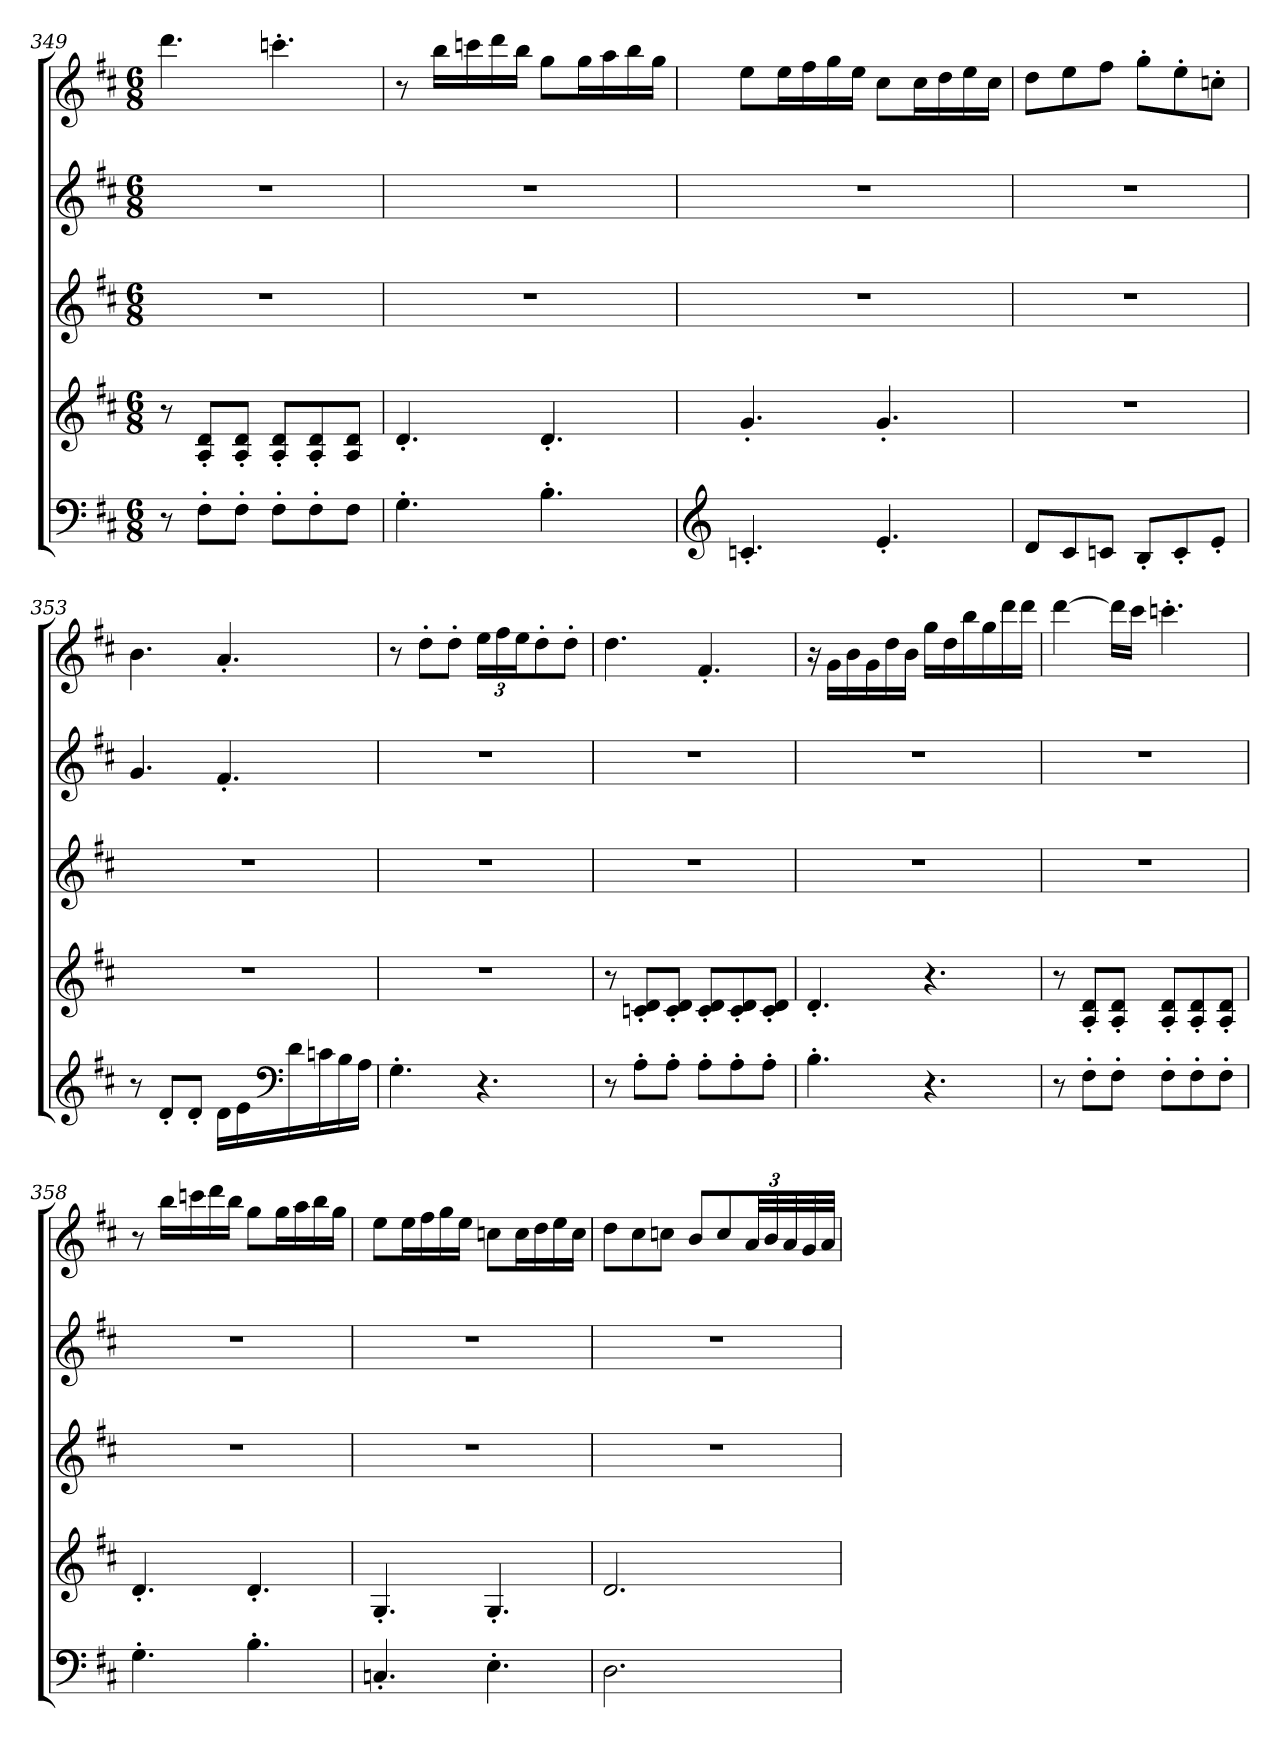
**kern	**kern	**kern	**kern	**kern
*part5	*part4	*part3	*part2	*part1
*staff5	*staff4	*staff3	*staff2	*staff1
*clefF4	*clefG2	*clefG2	*clefG2	*clefG2
*k[f#c#]	*k[f#c#]	*k[f#c#]	*k[f#c#]	*k[f#c#]
*M6/8	*M6/8	*M6/8	*M6/8	*M6/8
*MM141	*MM141	*MM141	*MM141	*MM141
=349	=349	=349	=349	=349
8r	8r	2.r	2.r	4.ddd\
8F#'\L	8A/' 8d/'L	.	.	.
8F#'\J	8A/' 8d/'J	.	.	.
8F#'\L	8A/' 8d/'L	.	.	4.cccn'\
8F#'\	8A/' 8d/'	.	.	.
8F#\J	8A/ 8d/J	.	.	.
=350	=350	=350	=350	=350
*	*	*	*	*MM141
4.G'\	4.d'/	2.r	2.r	8r
.	.	.	.	16bb\LL
.	.	.	.	16cccn\
.	.	.	.	16ddd\
.	.	.	.	16bb\JJ
4.B'\	4.d'/	.	.	8gg\L
.	.	.	.	16gg\L
.	.	.	.	16aa\
.	.	.	.	16bb\
.	.	.	.	16gg\JJ
=351	=351	=351	=351	=351
*clefG2	*	*	*	*
4.cn'/	4.g'/	2.r	2.r	8ee\L
.	.	.	.	16ee\L
.	.	.	.	16ff#\
.	.	.	.	16gg\
.	.	.	.	16ee\JJ
4.e'/	4.g'/	.	.	8cc#\L
.	.	.	.	16cc#\L
.	.	.	.	16dd\
.	.	.	.	16ee\
.	.	.	.	16cc#\JJ
!!LO:LB:g=z
=352	=352	=352	=352	=352
8d/L	2.r	2.r	2.r	8dd\L
8c#/	.	.	.	8ee\
8cn/J	.	.	.	8ff#\J
8B'/L	.	.	.	8gg'\L
8c'/	.	.	.	8ee'\
8e'/J	.	.	.	8ccn'\J
=353	=353	=353	=353	=353
8r	2.r	2.r	4.g/	4.b\
8d'/L	.	.	.	.
8d'/J	.	.	.	.
16d\LL	.	.	4.f#'/	4.a'/
16e\	.	.	.	.
*clefF4	*	*	*	*
16d\	.	.	.	.
16cn\	.	.	.	.
16B\	.	.	.	.
16A\JJ	.	.	.	.
=354	=354	=354	=354	=354
*	*	*	*	*MM141
4.G'\	2.r	2.r	2.r	8r
.	.	.	.	8dd'\L
.	.	.	.	8dd'\J
*	*	*	*	*Xbrackettup
4.r	.	.	.	24ee\LL
.	.	.	.	24ff#\
.	.	.	.	24ee\J
.	.	.	.	8dd'\
.	.	.	.	8dd'\J
=355	=355	=355	=355	=355
*	*	*	*	*MM141
8r	8r	2.r	2.r	4.dd\
8A'\L	8cn/' 8d/'L	.	.	.
8A'\J	8c/' 8d/'J	.	.	.
8A'\L	8c/' 8d/'L	.	.	4.f#'/
8A'\	8c/' 8d/'	.	.	.
8A'\J	8c/' 8d/'J	.	.	.
!!LO:PB:g=z
=356	=356	=356	=356	=356
*	*	*	*	*MM141
4.B'\	4.d'/	2.r	2.r	16r
.	.	.	.	16g\LL
.	.	.	.	16b\
.	.	.	.	16g\
.	.	.	.	16dd\
.	.	.	.	16b\JJ
4.r	4.r	.	.	16gg\LL
.	.	.	.	16dd\
.	.	.	.	16bb\
.	.	.	.	16gg\
.	.	.	.	16ddd\
.	.	.	.	16ddd\JJ
=357	=357	=357	=357	=357
*	*	*	*	*MM141
8r	8r	2.r	2.r	[4ddd\
8F#'\L	8A/' 8d/'L	.	.	.
8F#'\J	8A/' 8d/'J	.	.	16ddd\LL]
.	.	.	.	16ccc#\JJ
8F#'\L	8A/' 8d/'L	.	.	4.cccn'\
8F#'\	8A/' 8d/'	.	.	.
8F#'\J	8A/' 8d/'J	.	.	.
=358	=358	=358	=358	=358
*	*	*	*	*MM141
4.G'\	4.d'/	2.r	2.r	8r
.	.	.	.	16bb\LL
.	.	.	.	16cccn\
.	.	.	.	16ddd\
.	.	.	.	16bb\JJ
4.B'\	4.d'/	.	.	8gg\L
.	.	.	.	16gg\L
.	.	.	.	16aa\
.	.	.	.	16bb\
.	.	.	.	16gg\JJ
!!LO:LB:g=z
=359	=359	=359	=359	=359
4.Cn'/	4.G'/	2.r	2.r	8ee\L
.	.	.	.	16ee\L
.	.	.	.	16ff#\
.	.	.	.	16gg\
.	.	.	.	16ee\JJ
4.E'\	4.G'/	.	.	8ccn\L
.	.	.	.	16cc\L
.	.	.	.	16dd\
.	.	.	.	16ee\
.	.	.	.	16cc\JJ
=360	=360	=360	=360	=360
2.D\	2.d/	2.r	2.r	8dd\L
.	.	.	.	8cc#\
.	.	.	.	8ccn\J
.	.	.	.	8b/L
.	.	.	.	8cc/
*	*	*	*	*MM138
.	.	.	.	48a/LL
.	.	.	.	48b/
.	.	.	.	48a/
.	.	.	.	32g/
.	.	.	.	32a/JJJ
=	=	=	=	=
*-	*-	*-	*-	*-
